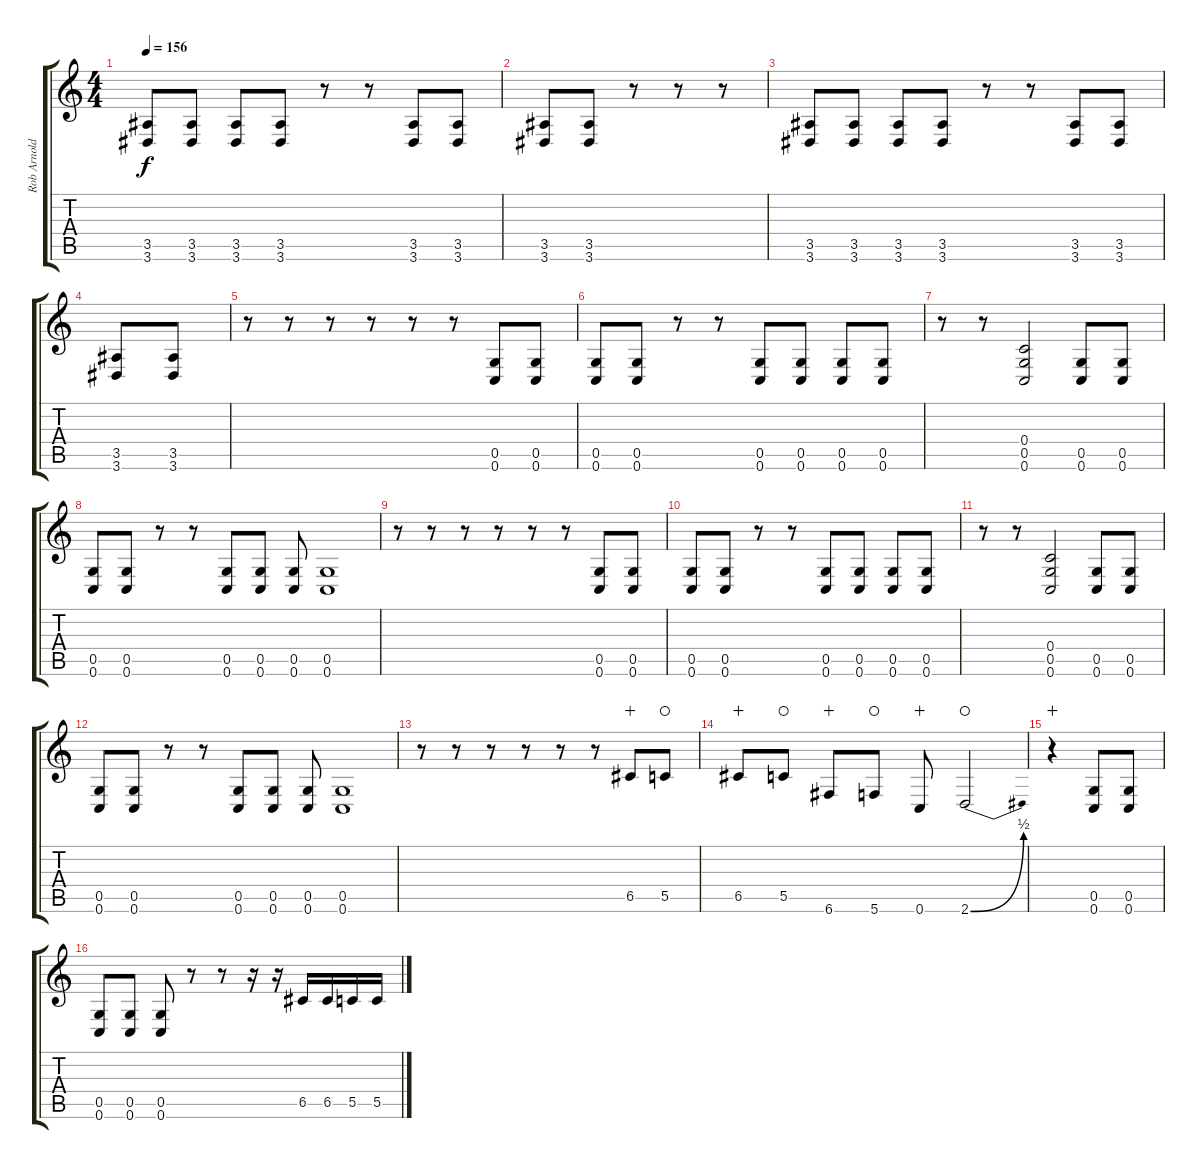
\track ("Rob Arnold" "Rob Arnold") {instrument distortionguitar}
\staff {score tabs}
\tuning (D4 A3 F3 C3 G2 C2) {hide}
\ts (4 4)
\tempo 156
\clef g2
\ks c
(3.5 3.6).8{dy f} (3.5 3.6).8 (3.5 3.6).8 (3.5 3.6).8 r.8 r.8 (3.5 3.6).8 (3.5 3.6).8 |
(3.5 3.6).8 (3.5 3.6).8 r.8 r.8 r.8 |
(3.5 3.6).8 (3.5 3.6).8 (3.5 3.6).8 (3.5 3.6).8 r.8 r.8 (3.5 3.6).8 (3.5 3.6).8 |
(3.5 3.6).8 (3.5 3.6).8 |
r.8 r.8 r.8 r.8 r.8 r.8 (0.5 0.6).8 (0.5 0.6).8 |
(0.5 0.6).8 (0.5 0.6).8 r.8 r.8 (0.5 0.6).8 (0.5 0.6).8 (0.5 0.6).8 (0.5 0.6).8 |
r.8 r.8 (0.4 0.5 0.6).2 (0.5 0.6).8 (0.5 0.6).8 |
(0.5 0.6).8 (0.5 0.6).8 r.8 r.8 (0.5 0.6).8 (0.5 0.6).8 (0.5 0.6).8 (0.5 0.6).1 |
r.8 r.8 r.8 r.8 r.8 r.8 (0.5 0.6).8 (0.5 0.6).8 |
(0.5 0.6).8 (0.5 0.6).8 r.8 r.8 (0.5 0.6).8 (0.5 0.6).8 (0.5 0.6).8 (0.5 0.6).8 |
r.8 r.8 (0.4 0.5 0.6).2 (0.5 0.6).8 (0.5 0.6).8 |
(0.5 0.6).8 (0.5 0.6).8 r.8 r.8 (0.5 0.6).8 (0.5 0.6).8 (0.5 0.6).8 (0.5 0.6).1 |
r.8 r.8 r.8 r.8 r.8 r.8 6.5.8{wahc} 5.5.8{waho} |
6.5.8{wahc} 5.5.8{waho} 6.6.8{wahc} 5.6.8{waho} 0.6.8{wahc} 2.6{be (bend 0 0 60 2)}.2{waho} |
r.4{wahc} (0.5 0.6).8 (0.5 0.6).8 |
(0.5 0.6).8 (0.5 0.6).8 (0.5 0.6).8 r.8 r.8 r.16 r.16 6.5.16 6.5.16 5.5.16 5.5.16
